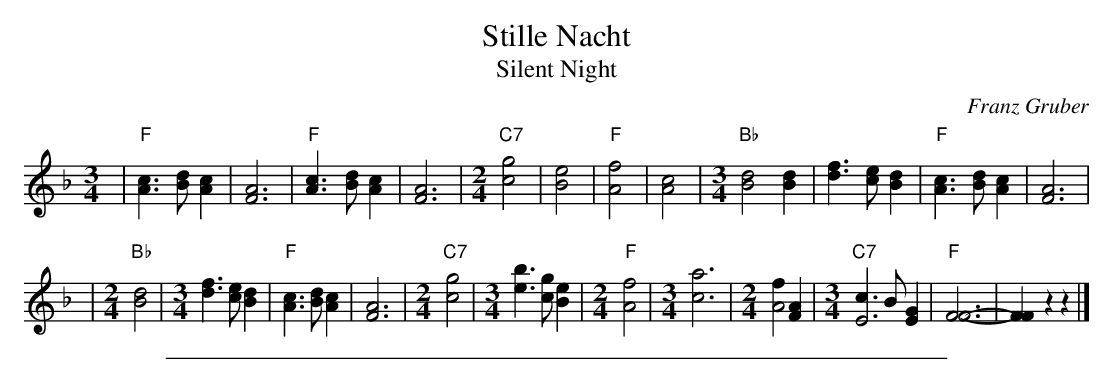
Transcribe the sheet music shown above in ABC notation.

X:1
T: Stille Nacht
T: Silent Night
C: Franz Gruber
M: 3/4
L: 1/4
K: F
| "F"[cA]>[dB][cA] |[A3F3] | "F"[cA]>[dB][cA] |[A3F3] \
|[M:2/4][L:1/4] "C7"[g2c2] |[e2-B2-] | "F"[f2A2] |[c2A2] \
|[M:3/4][L:1/4] "Bb"[d2B2][dB] |[fd]>[ec][dB] | "F"[cA]>[dB][cA] |[A3F3] |
|[M:2/4][L:1/4] "Bb"[d2B2] \
|[M:3/4][L:1/4] [fd]>[ec][dB] |"F"[cA]>[dB][cA] |[A3F3] \
|[M:2/4][L:1/4] "C7"[g2c2] \
|[M:3/4][L:1/4] [be]>[gc][eB] \
|[M:2/4][L:1/4] "F"[f2A2] \
|[M:3/4][L:1/4] [a3c3] \
|[M:2/4][L:1/4] [fA2][AF] \
|[M:3/4][L:1/4] "C7"[cE2]>B[GE] | "F"[F3-F3-] |[FF]zz |]
